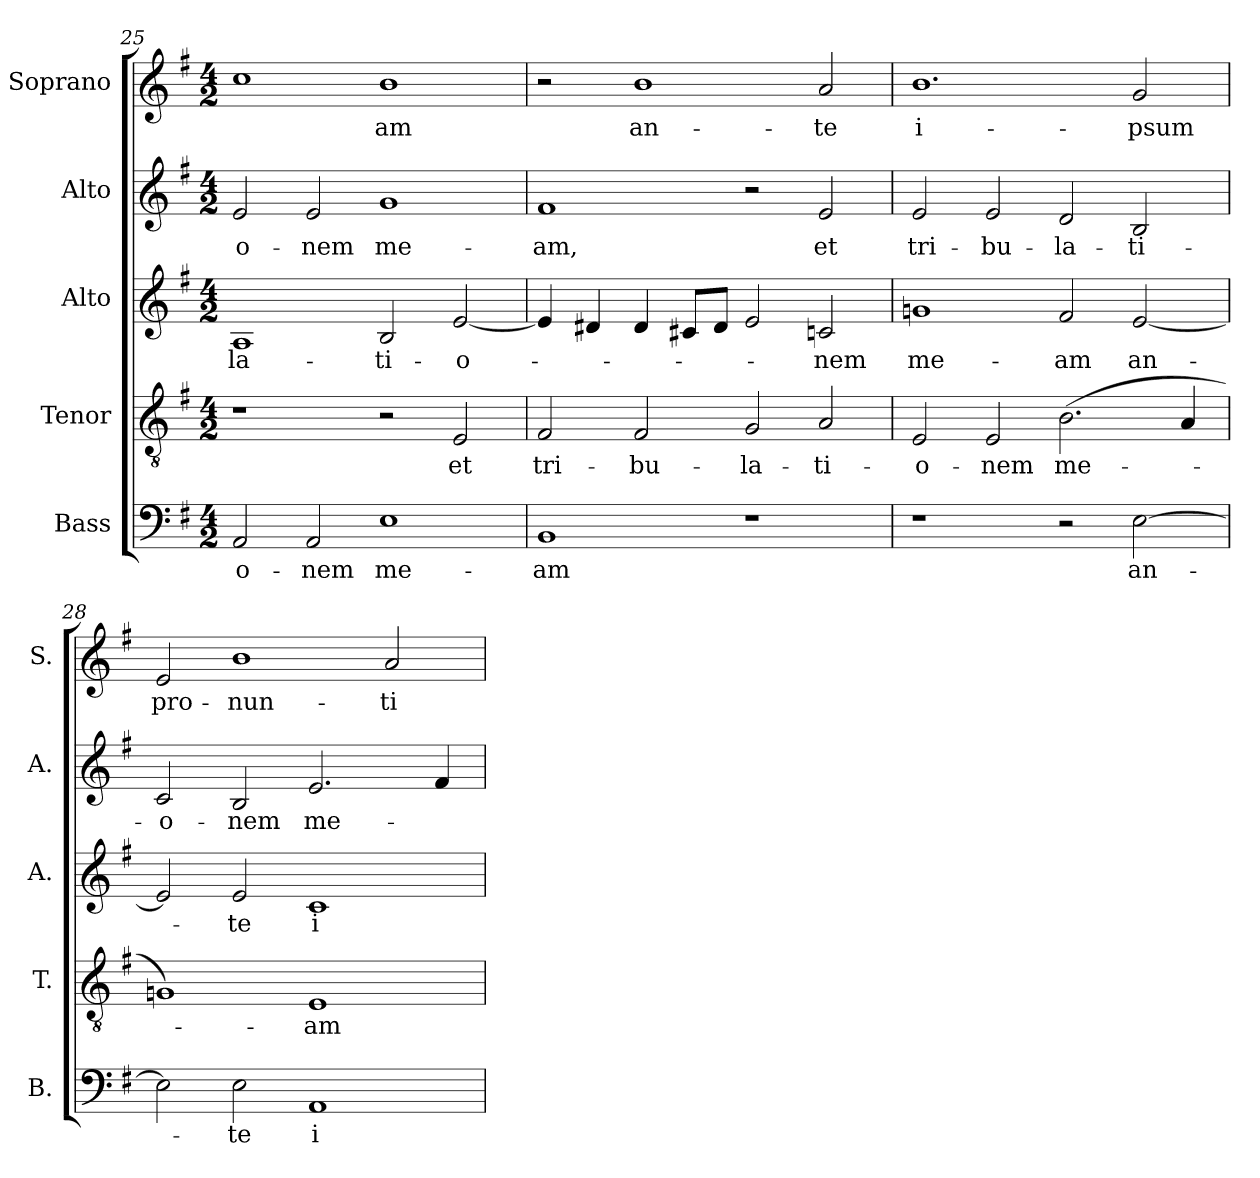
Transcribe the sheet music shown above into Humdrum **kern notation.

**kern	**text	**kern	**text	**kern	**text	**kern	**text	**kern	**text
*part5	*part5	*part4	*part4	*part3	*part3	*part2	*part2	*part1	*part1
*staff5	*staff5	*staff4	*staff4	*staff3	*staff3	*staff2	*staff2	*staff1	*staff1
*I"Bass	*	*I"Tenor	*	*I"Alto	*	*I"Alto	*	*I"Soprano	*
*I'B.	*	*I'T.	*	*I'A.	*	*I'A.	*	*I'S.	*
*clefF4	*	*clefGv2	*	*clefG2	*	*clefG2	*	*clefG2	*
*	*	*ITrd7c12	*	*	*	*	*	*	*
*k[f#]	*	*k[f#]	*	*k[f#]	*	*k[f#]	*	*k[f#]	*
*G:	*	*G:	*	*G:	*	*G:	*	*G:	*
*M4/2	*	*M4/2	*	*M4/2	*	*M4/2	*	*M4/2	*
=25	=25	=25	=25	=25	=25	=25	=25	=25	=25
!	!LO:LY:b:color=#000000	!	!	!	!	!	!	!	!
!	!	!	!	!	!LO:LY:b:color=#000000	!	!	!	!
!	!	!	!	!	!	!	!LO:LY:b:color=#000000	!	!
2AAi/	-o-	1r	.	1Ai	-la-	2ei/	-o-	1cci	.
!	!LO:LY:b:color=#000000	!	!	!	!	!	!	!	!
!	!	!	!	!	!	!	!LO:LY:b:color=#000000	!	!
2AAi/	-nem	.	.	.	.	2ei/	-nem	.	.
!	!LO:LY:b:color=#000000	!	!	!	!	!	!	!	!
!	!	!	!	!	!LO:LY:b:color=#000000	!	!	!	!
!	!	!	!	!	!	!	!LO:LY:b:color=#000000	!	!
!	!	!	!	!	!	!	!	!	!LO:LY:b:color=#000000
1Ei	me-	2r	.	2Bi/	-ti-	1gi	me-	1bi	-am
!	!	!	!LO:LY:b:color=#000000	!	!	!	!	!	!
!	!	!	!	!	!LO:LY:b:color=#000000	!	!	!	!
.	.	2EEi/	et	[2ei/	-o-	.	.	.	.
=26	=26	=26	=26	=26	=26	=26	=26	=26	=26
!	!LO:LY:b:color=#000000	!	!	!	!	!	!	!	!
!	!	!	!LO:LY:b:color=#000000	!	!	!	!	!	!
!	!	!	!	!	!	!	!LO:LY:b:color=#000000	!	!
1BBi	-am	2FF#i/	tri-	4ei/]	.	1f#i	-am,	2r	.
.	.	.	.	4d#Xi/	.	.	.	.	.
!	!	!	!LO:LY:b:color=#000000	!	!	!	!	!	!
!	!	!	!	!	!	!	!	!	!LO:LY:b:color=#000000
.	.	2FF#i/	-bu-	4d#i/	.	.	.	1bi	an-
.	.	.	.	8c#Xi/L	.	.	.	.	.
.	.	.	.	8d#i/J	.	.	.	.	.
!	!	!	!LO:LY:b:color=#000000	!	!	!	!	!	!
1r	.	2GGi/	-la-	2ei/	.	2r	.	.	.
!	!	!	!LO:LY:b:color=#000000	!	!	!	!	!	!
!	!	!	!	!	!LO:LY:b:color=#000000	!	!	!	!
!	!	!	!	!	!	!	!LO:LY:b:color=#000000	!	!
!	!	!	!	!	!	!	!	!	!LO:LY:b:color=#000000
.	.	2AAi/	-ti-	2cni/	-nem	2ei/	et	2ai/	-te
=27	=27	=27	=27	=27	=27	=27	=27	=27	=27
!	!	!	!LO:LY:b:color=#000000	!	!	!	!	!	!
!	!	!	!	!	!LO:LY:b:color=#000000	!	!	!	!
!	!	!	!	!	!	!	!LO:LY:b:color=#000000	!	!
!	!	!	!	!	!	!	!	!	!LO:LY:b:color=#000000
1r	.	2EEi/	-o-	1gni	me-	2ei/	tri-	1.bi	i-
!	!	!	!LO:LY:b:color=#000000	!	!	!	!	!	!
!	!	!	!	!	!	!	!LO:LY:b:color=#000000	!	!
.	.	2EEi/	-nem	.	.	2ei/	-bu-	.	.
!	!	!	!LO:LY:b:color=#000000	!	!	!	!	!	!
!	!	!	!	!	!LO:LY:b:color=#000000	!	!	!	!
!	!	!	!	!	!	!	!LO:LY:b:color=#000000	!	!
2r	.	(2.BBi\	me-	2f#i/	-am	2di/	-la-	.	.
!	!LO:LY:b:color=#000000	!	!	!	!	!	!	!	!
!	!	!	!	!	!LO:LY:b:color=#000000	!	!	!	!
!	!	!	!	!	!	!	!LO:LY:b:color=#000000	!	!
!	!	!	!	!	!	!	!	!	!LO:LY:b:color=#000000
[2Ei\	an-	.	.	[2ei/	an-	2Bi/	-ti-	2gi/	-psum
.	.	4AAi/	.	.	.	.	.	.	.
=28	=28	=28	=28	=28	=28	=28	=28	=28	=28
!	!	!	!	!	!	!	!LO:LY:b:color=#000000	!	!
!	!	!	!	!	!	!	!	!	!LO:LY:b:color=#000000
2Ei\]	.	1GGni)	.	2ei/]	.	2ci/	-o-	2ei/	pro-
!	!LO:LY:b:color=#000000	!	!	!	!	!	!	!	!
!	!	!	!	!	!LO:LY:b:color=#000000	!	!	!	!
!	!	!	!	!	!	!	!LO:LY:b:color=#000000	!	!
!	!	!	!	!	!	!	!	!	!LO:LY:b:color=#000000
2Ei\	-te	.	.	2ei/	-te	2Bi/	-nem	1bi	-nun-
!	!LO:LY:b:color=#000000	!	!	!	!	!	!	!	!
!	!	!	!LO:LY:b:color=#000000	!	!	!	!	!	!
!	!	!	!	!	!LO:LY:b:color=#000000	!	!	!	!
!	!	!	!	!	!	!	!LO:LY:b:color=#000000	!	!
1AAi	i-	1EEi	-am	1ci	i-	2.ei/	me-	.	.
!	!	!	!	!	!	!	!	!	!LO:LY:b:color=#000000
.	.	.	.	.	.	.	.	2ai/	-ti-
.	.	.	.	.	.	4f#i/	.	.	.
=	=	=	=	=	=	=	=	=	=
*-	*-	*-	*-	*-	*-	*-	*-	*-	*-
